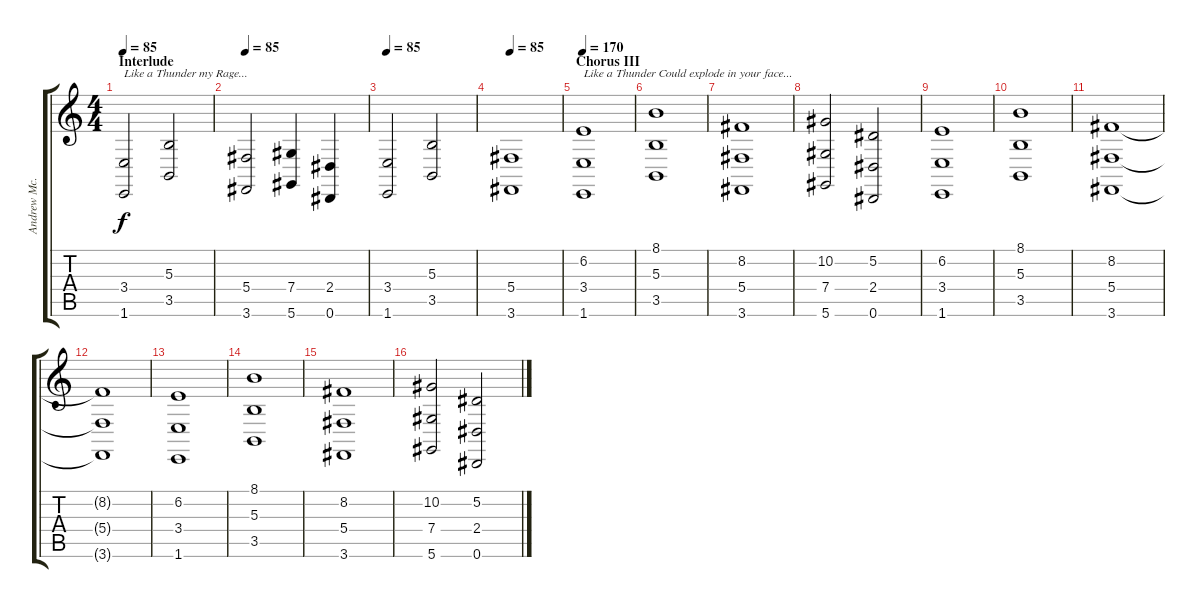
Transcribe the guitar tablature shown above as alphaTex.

\track ("Andrew Mc.Pauls" "Andrew Mc.") {instrument stringensemble1}
\staff {score tabs}
\tuning (Eb4 Bb3 Gb3 Db3 Ab2 Eb2) {hide}
\ts (4 4)
\section ("" "Interlude")
\tempo 85
\clef g2
\ks c
(3.4 1.6).2{txt "Like a Thunder my Rage..." dy f volume 6 instrument stringensemble1} (5.3 3.5).2 |
\tempo 85
(5.4 3.6).2 (7.4 5.6).4 (2.4 0.6).4 |
\tempo 85
(3.4 1.6).2 (5.3 3.5).2 |
\tempo 85
(5.4 3.6).1 |
\section ("" "Chorus III")
\tempo 170
(6.2 3.4 1.6).1{txt "Like a Thunder Could explode in your face..." volume 10 instrument stringensemble1} |
(8.1 5.3 3.5).1 |
(8.2 5.4 3.6).1 |
(10.2 7.4 5.6).2 (5.2 2.4 0.6).2 |
(6.2 3.4 1.6).1 |
(8.1 5.3 3.5).1 |
(8.2 5.4 3.6).1 |
(8.2{t} 5.4{t} 3.6{t}).1 |
(6.2 3.4 1.6).1 |
(8.1 5.3 3.5).1 |
(8.2 5.4 3.6).1 |
(10.2 7.4 5.6).2 (5.2 2.4 0.6).2
